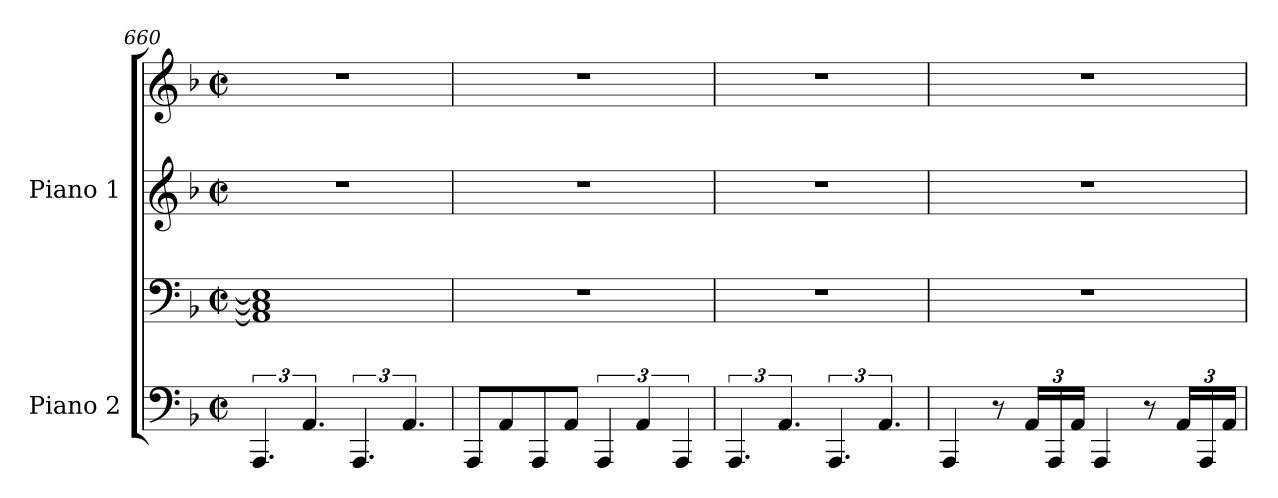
**kern	**kern	**kern	**kern
*part2	*part2	*part1	*part1
*staff4	*staff3	*staff2	*staff1
*I"Piano 2	*	*I"Piano 1	*
*I'Pno. 2	*	*I'Pno. 1	*
*clefF4	*clefF4	*clefG2	*clefG2
*k[b-]	*k[b-]	*k[b-]	*k[b-]
*M2/2	*M2/2	*M2/2	*M2/2
*met(c|)	*met(c|)	*met(c|)	*met(c|)
=660	=660	=660	=660
6.AAA/	1AA] 1C] 1E]	1r	1r
6.AA/	.	.	.
6.AAA/	.	.	.
6.AA/	.	.	.
=661	=661	=661	=661
8AAA/L	1r	1r	1r
8AA/	.	.	.
8AAA/	.	.	.
8AA/J	.	.	.
6AAA/	.	.	.
6AA/	.	.	.
6AAA/	.	.	.
!!LO:LB:g=z
=662	=662	=662	=662
6.AAA/	1r	1r	1r
6.AA/	.	.	.
6.AAA/	.	.	.
6.AA/	.	.	.
=663	=663	=663	=663
4AAA/	1r	1r	1r
8r	.	.	.
*Xbrackettup	*	*	*
24AA/LL	.	.	.
24AAA/	.	.	.
24AA/JJ	.	.	.
4AAA/	.	.	.
8r	.	.	.
24AA/LL	.	.	.
24AAA/	.	.	.
24AA/JJ	.	.	.
=	=	=	=
*-	*-	*-	*-
